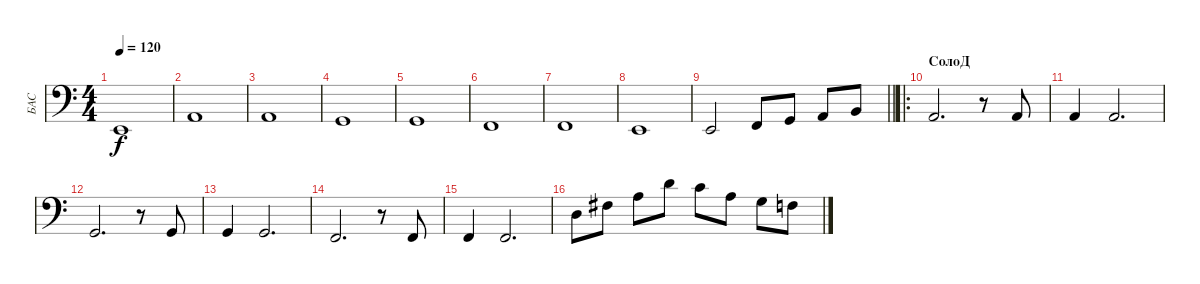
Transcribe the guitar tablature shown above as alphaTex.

\track ("БАС" "БАС") {instrument electricbasspick}
\staff {score}
\tuning (G2 D2 A1 E1) {hide}
\ts (4 4)
\tempo 120
\clef f4
\ks c
0.4.1{dy f} |
5.4.1 |
5.4.1 |
3.4.1 |
3.4.1 |
1.4.1 |
1.4.1 |
0.4.1 |
\barLineRight lightlight
0.4.2 1.4.8 3.4.8 5.4.8 7.4.8 |
\ro
\section ("" "СолоД")
5.4.2{d} r.8 5.4.8 |
5.4.4 5.4.2{d} |
3.4.2{d} r.8 3.4.8 |
3.4.4 3.4.2{d} |
1.4.2{d} r.8 1.4.8 |
1.4.4 1.4.2{d} |
5.3.8 4.2.8 7.2.8 7.1.8 5.1.8 7.2.8 5.2.8 8.3.8
